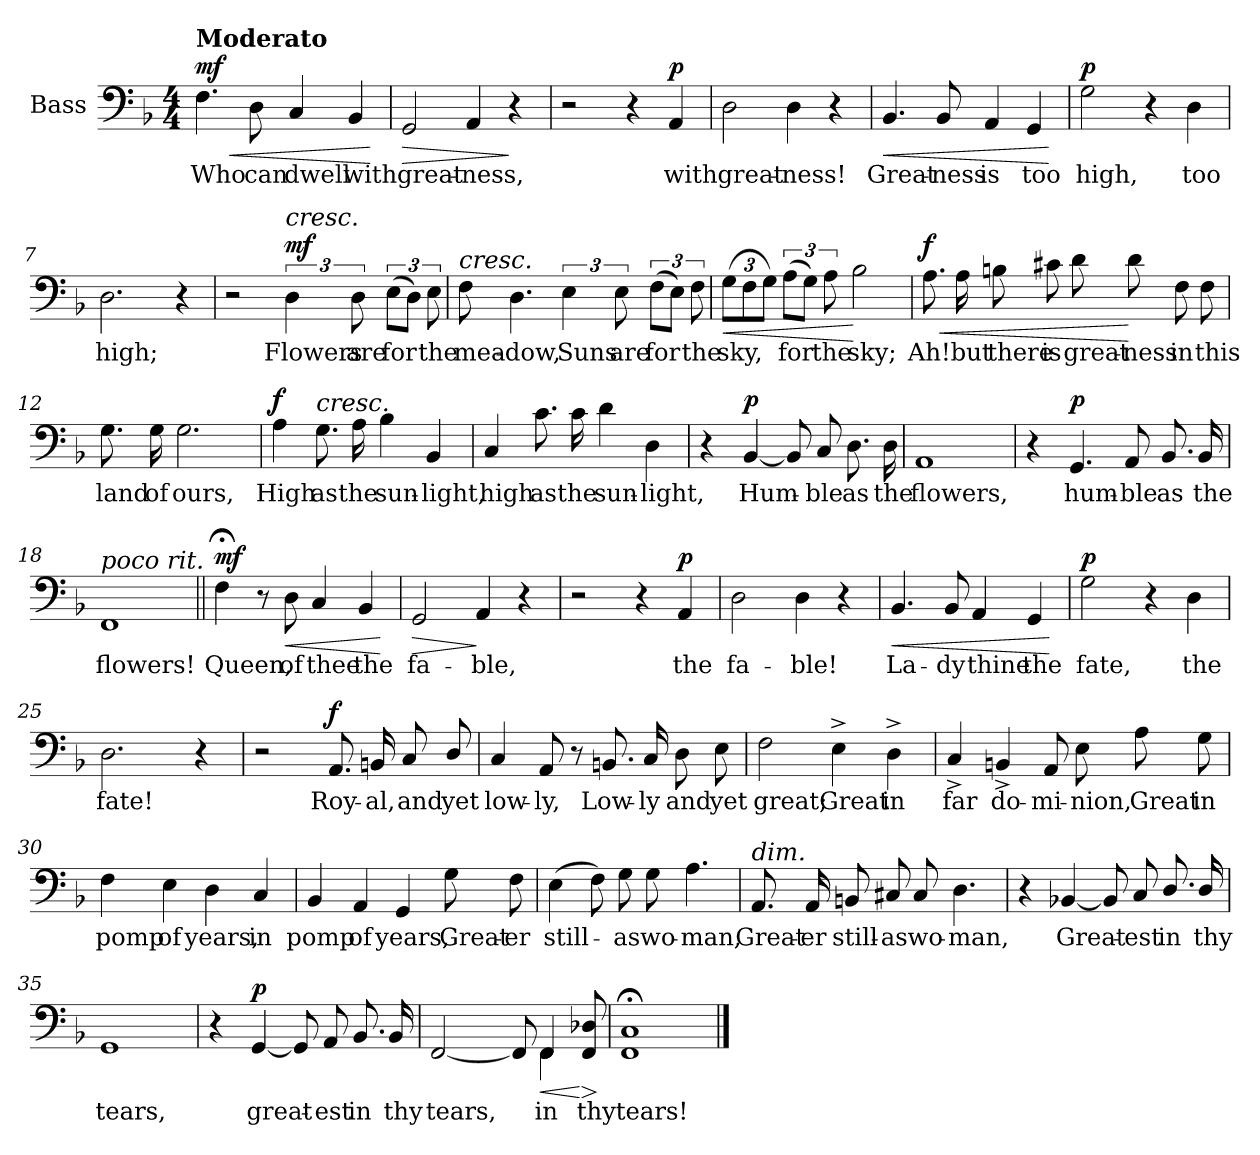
**kern	**text	**dynam
*part1	*part1	*part1
*staff1	*staff1	*staff1
*I"Bass	*	*
*clefF4	*	*
*k[b-]	*	*
*M4/4	*	*
=1	=1	=1
!LO:TX:a:B:t=Moderato	!	!
!	!LO:LY:b	!LO:HP:b
!	!	!LO:DY:n=1:a
4.F\	Who	< mf
!	!LO:LY:b	!
8D\	can	.
!	!LO:LY:b	!
4C/	dwell	.
!	!LO:LY:b	!
4BB-/	with	.
.	.	[
=2	=2	=2
!	!LO:LY:b	!LO:HP:b
2GG/	great-	>
!	!LO:LY:b	!
4AA/	-ness,	.
4r	.	]
=3	=3	=3
2r	.	.
4r	.	.
!	!LO:LY:b	!LO:DY:a
4AA/	with	p
=4	=4	=4
!	!LO:LY:b	!
2D\	great-	.
!	!LO:LY:b	!
4D\	-ness!	.
4r	.	.
!!LO:LB:g=z
=5	=5	=5
!	!LO:LY:b	!LO:HP:b
4.BB-/	Great-	<
!	!LO:LY:b	!
8BB-/	-ness	.
!	!LO:LY:b	!
4AA/	is	.
!	!LO:LY:b	!
4GG/	too	.
.	.	[
=6	=6	=6
!	!LO:LY:b	!LO:DY:a
2G\	high,	p
4r	.	.
!	!LO:LY:b	!
4D\	too	.
=7	=7	=7
!	!LO:LY:b	!
2.D\	high;	.
4r	.	.
=8	=8	=8
2r	.	.
!LO:TX:a:i:t=cresc.	!	!
!	!LO:LY:b	!LO:DY:a
6D\	Flowers	mf
!	!LO:LY:b	!
12D\	are	.
!	!LO:LY:b	!
(>12E\L	for	.
12D\J)	.	.
!	!LO:LY:b	!
12E\	the	.
!!LO:LB:g=z
=9	=9	=9
!LO:TX:a:i:t=cresc.	!	!
!	!LO:LY:b	!
8F\	mea-	.
!	!LO:LY:b	!
4.D\	-dow,	.
!	!LO:LY:b	!
6E\	Suns	.
!	!LO:LY:b	!
12E\	are	.
!	!LO:LY:b	!
(>12F\L	for	.
12E\J)	.	.
!	!LO:LY:b	!
12F\	the	.
=10	=10	=10
*Xbrackettup	*	*
!	!LO:LY:b	!LO:HP:b
(>12G\L	sky,	<
12F\	.	.
12G\J)	.	.
*brackettup	*	*
!	!LO:LY:b	!
(>12A\L	for	.
12G\J)	.	.
!	!LO:LY:b	!
12A\	the	.
!	!LO:LY:b	!
2B-\	sky;	[
=11	=11	=11
!	!LO:LY:b	!LO:HP:b
!	!	!LO:DY:n=1:a
8.A\	Ah!	< f
!	!LO:LY:b	!
16A\	but	.
!	!LO:LY:b	!
8Bn\	there	.
!	!LO:LY:b	!
8c#X\	is	.
!	!LO:LY:b	!
8d\	great-	.
!	!LO:LY:b	!
8d\	-ness	[
!	!LO:LY:b	!
8F\	in	.
!	!LO:LY:b	!
8F\	this	.
!!LO:LB:g=z
=12	=12	=12
!	!LO:LY:b	!
8.G\	land	.
!	!LO:LY:b	!
16G\	of	.
!	!LO:LY:b	!
2.G\	ours,	.
=13	=13	=13
!	!LO:LY:b	!LO:DY:a
4A\	High	f
!LO:TX:a:i:t=cresc.	!	!
!	!LO:LY:b	!
8.G\	as	.
!	!LO:LY:b	!
16A\	the	.
!	!LO:LY:b	!
4B-\	sun-	.
!	!LO:LY:b	!
4BB-/	-light,	.
=14	=14	=14
!	!LO:LY:b	!
4C/	high	.
!	!LO:LY:b	!
8.c\	as	.
!	!LO:LY:b	!
16c\	the	.
!	!LO:LY:b	!
4d\	sun-	.
!	!LO:LY:b	!
4D\	-light,	.
=15	=15	=15
4r	.	.
!	!LO:LY:b	!LO:DY:a
[4BB-/	Hum-	p
8BB-/]	.	.
!	!LO:LY:b	!
8C/	-ble	.
!	!LO:LY:b	!
8.D\	as	.
!	!LO:LY:b	!
16D\	the	.
!!LO:LB:g=z
=16	=16	=16
!	!LO:LY:b	!
1AA	flowers,	.
=17	=17	=17
4r	.	.
!	!LO:LY:b	!LO:DY:a
4.GG/	hum-	p
!	!LO:LY:b	!
8AA/	-ble	.
!	!LO:LY:b	!
8.BB-/	as	.
!	!LO:LY:b	!
16BB-/	the	.
=18	=18	=18
!LO:TX:a:i:t=poco rit.	!	!
!	!LO:LY:b	!
1FF	flowers!	.
=19||	=19||	=19||
!	!LO:LY:b	!LO:DY:a
4F;<\	Queen,	mf
8r	.	.
!	!LO:LY:b	!LO:HP:b
8D\	of	<
!	!LO:LY:b	!
4C/	thee	.
!	!LO:LY:b	!
4BB-/	the	.
.	.	[
!!LO:LB:g=z
=20	=20	=20
!	!LO:LY:b	!LO:HP:b
2GG/	fa-	>
!	!LO:LY:b	!
4AA/	-ble,	]
4r	.	.
=21	=21	=21
2r	.	.
4r	.	.
!	!LO:LY:b	!LO:DY:a
4AA/	the	p
=22	=22	=22
!	!LO:LY:b	!
2D\	fa-	.
!	!LO:LY:b	!
4D\	-ble!	.
4r	.	.
=23	=23	=23
!	!LO:LY:b	!LO:HP:b
4.BB-/	La-	<
!	!LO:LY:b	!
8BB-/	-dy	.
!	!LO:LY:b	!
4AA/	thine	.
!	!LO:LY:b	!
4GG/	the	.
.	.	[
=24	=24	=24
!	!LO:LY:b	!LO:DY:a
2G\	fate,	p
4r	.	.
!	!LO:LY:b	!
4D\	the	.
=25	=25	=25
!	!LO:LY:b	!
2.D\	fate!	.
4r	.	.
!!LO:LB:g=z
=26	=26	=26
2r	.	.
!	!LO:LY:b	!LO:DY:a
8.AA/	Roy-	f
!	!LO:LY:b	!
16BBn/	-al,	.
!	!LO:LY:b	!
8C/	and	.
!	!LO:LY:b	!
8D/	yet	.
=27	=27	=27
!	!LO:LY:b	!
4C/	low-	.
!	!LO:LY:b	!
8AA/	-ly,	.
8r	.	.
!	!LO:LY:b	!
8.BBn/	Low-	.
!	!LO:LY:b	!
16C/	-ly	.
!	!LO:LY:b	!
8D\	and	.
!	!LO:LY:b	!
8E\	yet	.
=28	=28	=28
!	!LO:LY:b	!
2F\	great;	.
!	!LO:LY:b	!
4E^\	Great	.
!	!LO:LY:b	!
4D^\	in	.
!!LO:LB:g=z
=29	=29	=29
!	!LO:LY:b	!
4C^/	far	.
!	!LO:LY:b	!
4BBn^/	do-	.
!	!LO:LY:b	!
8AA/	-mi-	.
!	!LO:LY:b	!
8E\	-nion,	.
!	!LO:LY:b	!
8A\	Great	.
!	!LO:LY:b	!
8G\	in	.
=30	=30	=30
!	!LO:LY:b	!
4F\	pomp	.
!	!LO:LY:b	!
4E\	of	.
!	!LO:LY:b	!
4D\	years,	.
!	!LO:LY:b	!
4C/	in	.
=31	=31	=31
!	!LO:LY:b	!
4BB-/	pomp	.
!	!LO:LY:b	!
4AA/	of	.
!	!LO:LY:b	!
4GG/	years,	.
!	!LO:LY:b	!
8G\	Great-	.
!	!LO:LY:b	!
8F\	-er	.
!!LO:PB:g=z
=32	=32	=32
!	!LO:LY:b	!
(>4E\	still-	.
8F\)	.	.
!	!LO:LY:b	!
8G\	-as	.
!	!LO:LY:b	!
8G\	wo-	.
!	!LO:LY:b	!
4.A\	-man,	.
=33	=33	=33
!LO:TX:a:i:t=dim.	!	!
!	!LO:LY:b	!
8.AA/	Great-	.
!	!LO:LY:b	!
16AA/	-er	.
!	!LO:LY:b	!
8BBn/	still-	.
!	!LO:LY:b	!
8C#X/	-as	.
!	!LO:LY:b	!
8C#/	wo-	.
!	!LO:LY:b	!
4.D\	-man,	.
=34	=34	=34
4r	.	.
!	!LO:LY:b	!LO:DY:a
!	!	!LO:DY:n=1:a
[4BB-X/	Great-	p other-dynamics
8BB-/]	.	.
!	!LO:LY:b	!
8C/	-est	.
!	!LO:LY:b	!
8.D/	in	.
!	!LO:LY:b	!
16D/	thy	.
!!LO:LB:g=z
=35	=35	=35
!	!LO:LY:b	!
1GG	tears,	.
=36	=36	=36
4r	.	.
!	!LO:LY:b	!LO:DY:a
[4GG/	great-	p
8GG/]	.	.
!	!LO:LY:b	!
8AA/	-est	.
!	!LO:LY:b	!
8.BB-/	in	.
!	!LO:LY:b	!
16BB-/	thy	.
=37	=37	=37
!LO:TX:a:i:t=rit. e dim.	!	!
!	!LO:LY:b	!
*^	*	*
[2FF/	8ryy	tears,	.
*v	*v	*	*
8FF/]	.	.
!	!LO:LY:b	!LO:HP:b
*^	*	*
4FF/	4FF\	in	<
!	!	!LO:LY:b	!LO:HP:n=1:b
8FF/ 8D-X/	8ryy	thy	[ >
*v	*v	*	*
.	.	]
=38	=38	=38
!	!LO:LY:b	!
1FF;< 1C;<	tears!	.
==	==	==
*-	*-	*-
